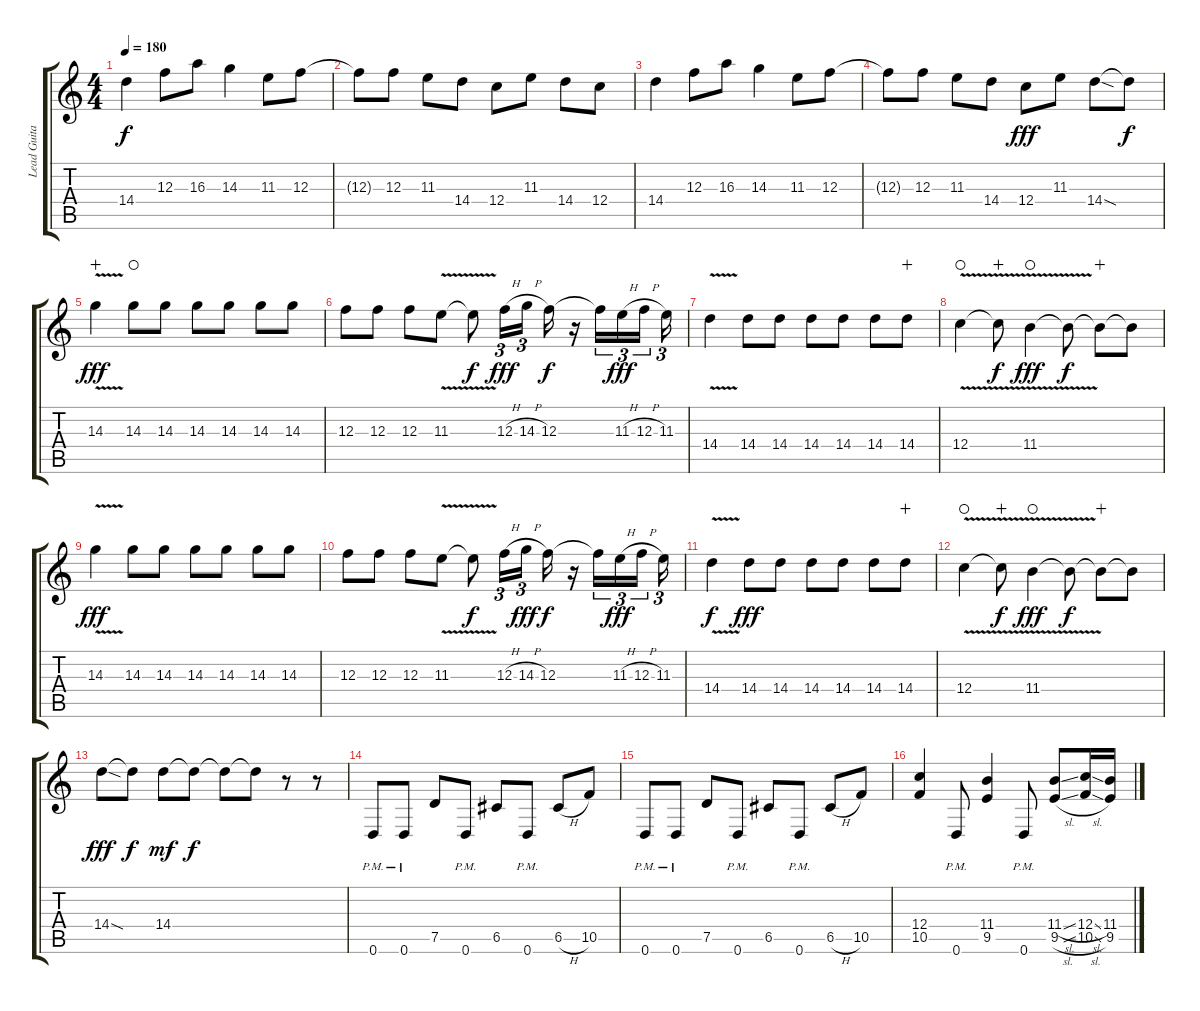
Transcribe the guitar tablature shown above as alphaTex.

\track ("Lead Guitar" "Lead Guita") {instrument distortionguitar}
\staff {score tabs}
\tuning (D4 A3 F3 C3 G2 D2) {hide}
\ts (4 4)
\tempo 180
\clef g2
\ks c
14.4.4{dy f} 12.3.8 16.3.8 14.3.4 11.3.8 12.3.8 |
12.3{t}.8 12.3.8 11.3.8 14.4.8 12.4.8 11.3.8 14.4.8 12.4.8 |
14.4.4 12.3.8 16.3.8 14.3.4 11.3.8 12.3.8 |
12.3{t}.8 12.3.8 11.3.8 14.4.8 12.4.8{dy fff} 11.3.8 14.4{sod}.8 14.4{t}.8{dy f} |
14.3{v}.4{dy fff volume 16 wahc} 14.3.8{waho} 14.3.8 14.3.8 14.3.8 14.3.8 14.3.8 |
12.3.8 12.3.8 12.3.8 11.3{v}.8 11.3{t}.8{dy f} 12.3{h}.16{tu (3 2) dy fff} 14.3{h}.16{tu (3 2) beam splitsecondary} 12.3.16{dy f} r.16 12.3{t}.16{tu (3 2)} 11.3{h}.16{tu (3 2) dy fff} 12.3{h}.16{tu (3 2) beam splitsecondary} 11.3.16{tu (3 2)} |
14.4{v}.4 14.4.8 14.4.8 14.4.8 14.4.8 14.4.8 14.4.8{wahc} |
12.4{v}.4{waho} 12.4{t}.8{dy f wahc} 11.4{v}.4{dy fff waho} 11.4{t}.8{dy f} 11.4{t}.8{wahc} 11.4{t}.8 |
14.3{v}.4{dy fff} 14.3.8 14.3.8 14.3.8 14.3.8 14.3.8 14.3.8 |
12.3.8 12.3.8 12.3.8 11.3{v}.8 11.3{t}.8{dy f} 12.3{h}.16{tu (3 2)} 14.3{h}.16{tu (3 2) dy fff beam splitsecondary} 12.3.16{dy f} r.16 12.3{t}.16{tu (3 2)} 11.3{h}.16{tu (3 2) dy fff} 12.3{h}.16{tu (3 2) beam splitsecondary} 11.3.16{tu (3 2)} |
14.4{v}.4{dy f} 14.4.8{dy fff} 14.4.8 14.4.8 14.4.8 14.4.8 14.4.8{wahc} |
12.4{v}.4{waho} 12.4{t}.8{dy f wahc} 11.4{v}.4{dy fff waho} 11.4{t}.8{dy f} 11.4{t}.8{wahc} 11.4{t}.8 |
14.4{sod}.8{dy fff volume 16} 14.4{t}.8{dy f} 14.4.8{dy mf volume 10} 14.4{t}.8{dy f} 14.4{t}.8 14.4{t}.8 r.8 r.8 |
0.6{pm}.8 0.6{pm}.8 7.5.8 0.6{pm}.8 6.5.8 0.6{pm}.8 6.5{h}.8 10.5.8 |
0.6{pm}.8 0.6{pm}.8 7.5.8 0.6{pm}.8 6.5.8 0.6{pm}.8 6.5{h}.8 10.5.8 |
(12.4 10.5).4 0.6{pm}.8 (11.4 9.5).4 0.6{pm}.8 (11.4{sl} 9.5{sl}).8 (12.4{sl} 10.5{sl}).16 (11.4 9.5).16
